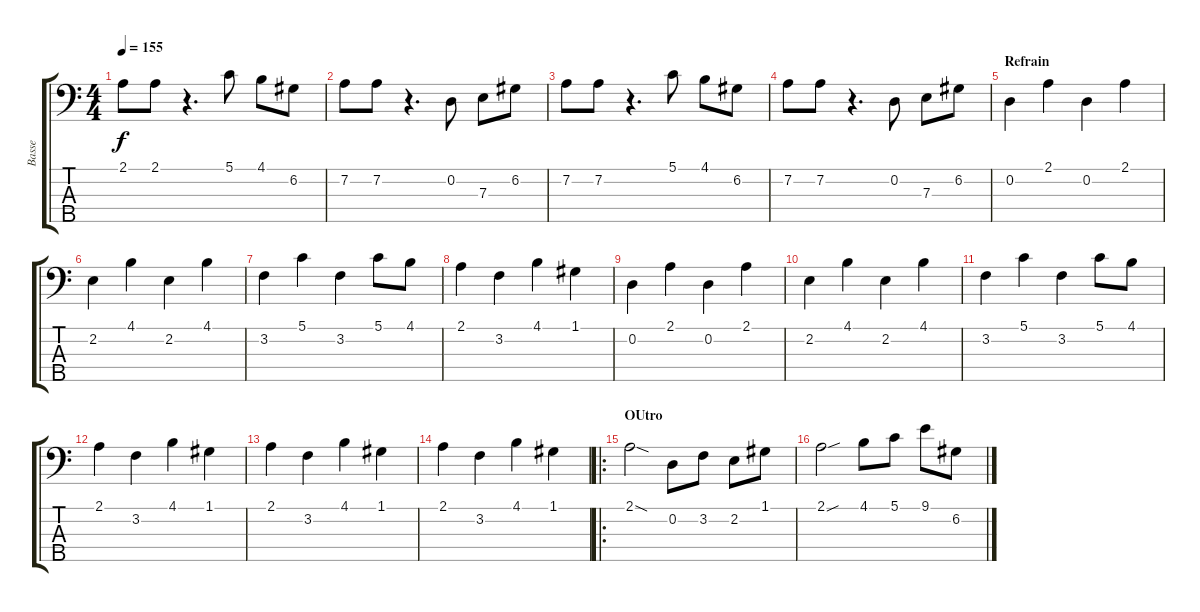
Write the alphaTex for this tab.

\track ("Basse" "Basse") {instrument electricbassfinger}
\staff {score tabs}
\tuning (G2 D2 A1 E1 B0) {hide}
\ts (4 4)
\tempo 155
\clef f4
\ks c
2.1.8{dy f} 2.1.8 r.4{d} 5.1.8 4.1.8 6.2.8 |
7.2.8 7.2.8 r.4{d} 0.2.8 7.3.8 6.2.8 |
7.2.8 7.2.8 r.4{d} 5.1.8 4.1.8 6.2.8 |
7.2.8 7.2.8 r.4{d} 0.2.8 7.3.8 6.2.8 |
\section ("" "Refrain")
0.2.4 2.1.4 0.2.4 2.1.4 |
2.2.4 4.1.4 2.2.4 4.1.4 |
3.2.4 5.1.4 3.2.4 5.1.8 4.1.8 |
2.1.4 3.2.4 4.1.4 1.1.4 |
0.2.4 2.1.4 0.2.4 2.1.4 |
2.2.4 4.1.4 2.2.4 4.1.4 |
3.2.4 5.1.4 3.2.4 5.1.8 4.1.8 |
2.1.4 3.2.4 4.1.4 1.1.4 |
2.1.4 3.2.4 4.1.4 1.1.4 |
2.1.4 3.2.4 4.1.4 1.1.4 |
\ro
\section ("" "OUtro")
2.1{sod}.2 0.2.8 3.2.8 2.2.8 1.1.8 |
2.1{sou}.2 4.1.8 5.1.8 9.1.8 6.2.8
